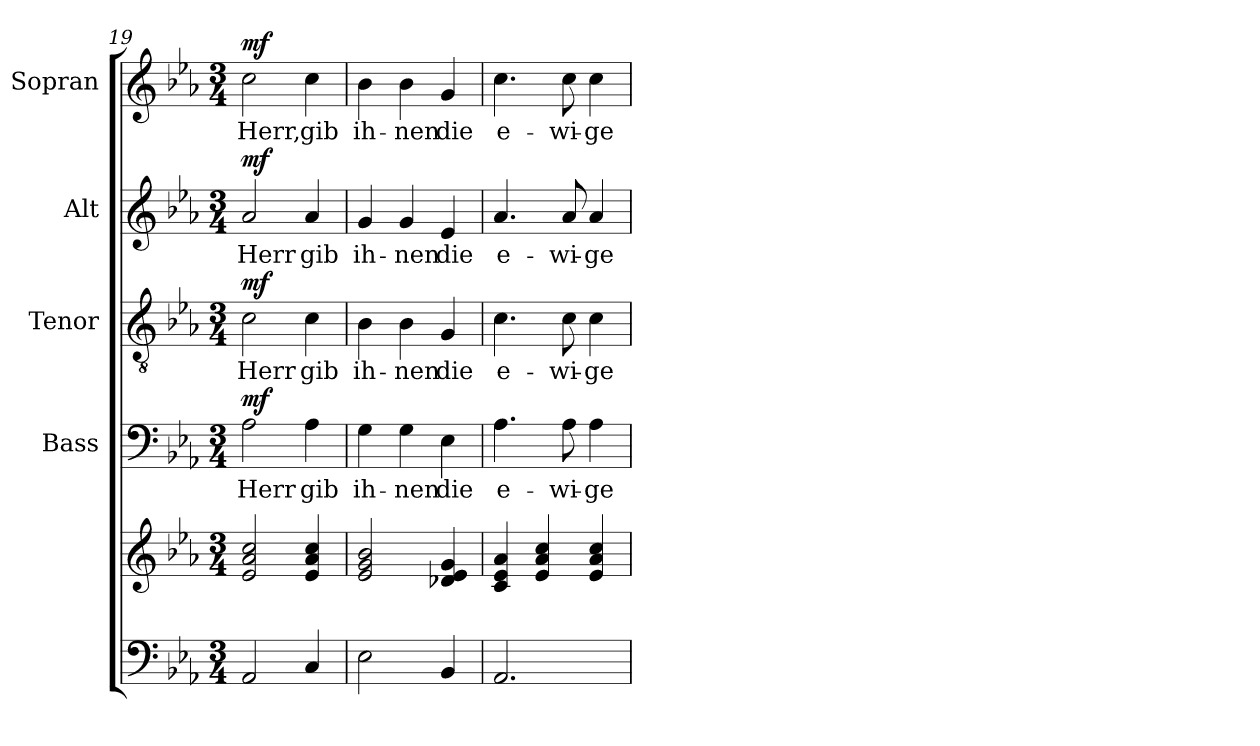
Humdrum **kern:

**kern	**kern	**kern	**text	**dynam	**kern	**text	**dynam	**kern	**text	**dynam	**kern	**text	**dynam
*part5	*part5	*part4	*part4	*part4	*part3	*part3	*part3	*part2	*part2	*part2	*part1	*part1	*part1
*staff6	*staff5	*staff4	*staff4	*staff4	*staff3	*staff3	*staff3	*staff2	*staff2	*staff2	*staff1	*staff1	*staff1
*	*	*I"Bass	*	*	*I"Tenor	*	*	*I"Alt	*	*	*I"Sopran	*	*
*	*	*I'B.	*	*	*I'T.	*	*	*I'A.	*	*	*I'S.	*	*
*clefF4	*clefG2	*clefF4	*	*	*clefGv2	*	*	*clefG2	*	*	*clefG2	*	*
*k[b-e-a-]	*k[b-e-a-]	*k[b-e-a-]	*	*	*k[b-e-a-]	*	*	*k[b-e-a-]	*	*	*k[b-e-a-]	*	*
*E-:	*E-:	*E-:	*	*	*E-:	*	*	*E-:	*	*	*E-:	*	*
*M3/4	*M3/4	*M3/4	*	*	*M3/4	*	*	*M3/4	*	*	*M3/4	*	*
=19	=19	=19	=19	=19	=19	=19	=19	=19	=19	=19	=19	=19	=19
!	!	!	!LO:LY:b	!LO:DY:a	!	!LO:LY:b	!LO:DY:a	!	!LO:LY:b	!LO:DY:a	!	!LO:LY:b	!LO:DY:a
2AA-/	2e-/ 2a-/ 2cc/	2A-\	Herr	mf	2c\	Herr	mf	2a-/	Herr	mf	2cc\	Herr,	mf
!	!	!	!LO:LY:b	!	!	!LO:LY:b	!	!	!LO:LY:b	!	!	!LO:LY:b	!
4C/	4e-/ 4a-/ 4cc/	4A-\	gib	.	4c\	gib	.	4a-/	gib	.	4cc\	gib	.
=20	=20	=20	=20	=20	=20	=20	=20	=20	=20	=20	=20	=20	=20
!	!	!	!LO:LY:b	!	!	!LO:LY:b	!	!	!LO:LY:b	!	!	!LO:LY:b	!
2E-\	2e-/ 2g/ 2b-/	4G\	ih-	.	4B-\	ih-	.	4g/	ih-	.	4b-\	ih-	.
!	!	!	!LO:LY:b	!	!	!LO:LY:b	!	!	!LO:LY:b	!	!	!LO:LY:b	!
.	.	4G\	-nen	.	4B-\	-nen	.	4g/	-nen	.	4b-\	-nen	.
!	!	!	!LO:LY:b	!	!	!LO:LY:b	!	!	!LO:LY:b	!	!	!LO:LY:b	!
4BB-/	4d-X/ 4e-/ 4g/	4E-\	die	.	4G/	die	.	4e-/	die	.	4g/	die	.
=21	=21	=21	=21	=21	=21	=21	=21	=21	=21	=21	=21	=21	=21
!	!	!	!LO:LY:b	!	!	!LO:LY:b	!	!	!LO:LY:b	!	!	!LO:LY:b	!
2.AA-/	4c/ 4e-/ 4a-/	4.A-\	e-	.	4.c\	e-	.	4.a-/	e-	.	4.cc\	e-	.
.	4e-/ 4a-/ 4cc/	.	.	.	.	.	.	.	.	.	.	.	.
!	!	!	!LO:LY:b	!	!	!LO:LY:b	!	!	!LO:LY:b	!	!	!LO:LY:b	!
.	.	8A-\	-wi-	.	8c\	-wi-	.	8a-/	-wi-	.	8cc\	-wi-	.
!	!	!	!LO:LY:b	!	!	!LO:LY:b	!	!	!LO:LY:b	!	!	!LO:LY:b	!
.	4e-/ 4a-/ 4cc/	4A-\	-ge	.	4c\	-ge	.	4a-/	-ge	.	4cc\	-ge	.
=	=	=	=	=	=	=	=	=	=	=	=	=	=
*-	*-	*-	*-	*-	*-	*-	*-	*-	*-	*-	*-	*-	*-
